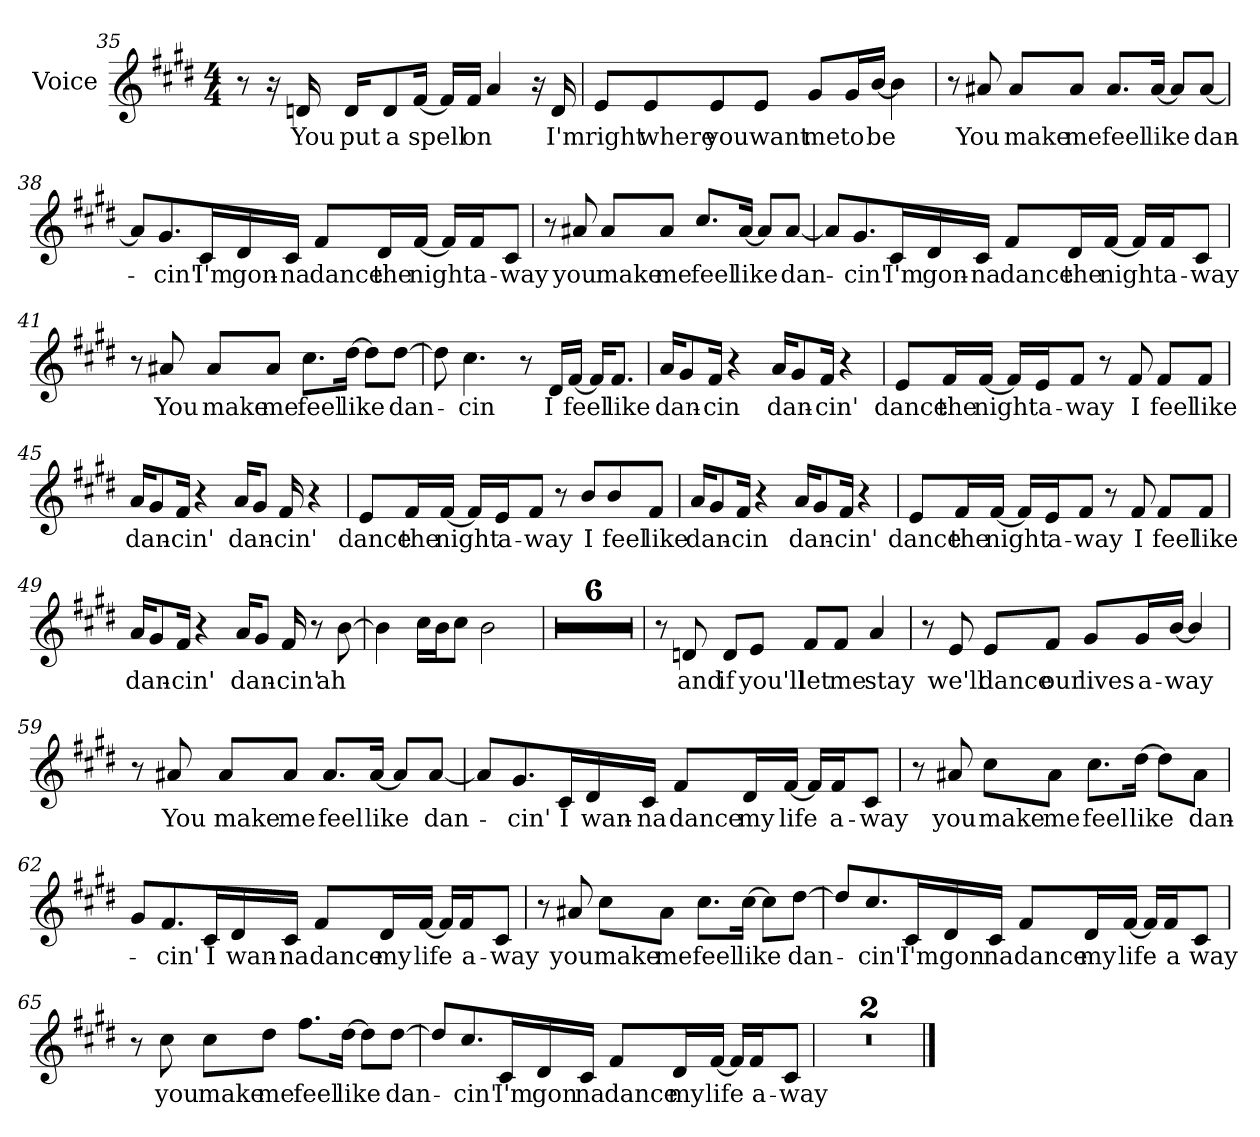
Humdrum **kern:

**kern	**text
*part1	*part1
*staff1	*staff1
*I"Voice	*
*I'Voice	*
*clefG2	*
*k[f#c#g#d#]	*
*M4/4	*
=35	=35
8r	.
16r	.
!	!LO:LY:b
16dn/	You
!	!LO:LY:b
16d/KL	put
!	!LO:LY:b
8d/	a
!	!LO:LY:b
[16f#/Jk	spell
16f#/LL]	.
!	!LO:LY:b
16f#/JJ	on
4a/	.
16r	.
!	!LO:LY:b
16d/	I'm
!!LO:LB:g=z
=36	=36
!	!LO:LY:b
8e/L	right
!	!LO:LY:b
8e/	where
!	!LO:LY:b
8e/	you
!	!LO:LY:b
8e/J	want
!	!LO:LY:b
8g#/L	me
!	!LO:LY:b
16g#/L	to
!	!LO:LY:b
[16b/JJ	be
4b\]	.
=37	=37
8r	.
!	!LO:LY:b
8a#X/	You
!	!LO:LY:b
8a#/L	make
!	!LO:LY:b
8a#/J	me
!	!LO:LY:b
8.a#/L	feel
!	!LO:LY:b
[16a#/Jk	like
8a#/L]	.
!	!LO:LY:b
[8a#/J	dan-
!!LO:PB:g=z
=38	=38
8a#/L]	.
!	!LO:LY:b
8.g#/	-cin'
!	!LO:LY:b
16c#/L	I'm
!	!LO:LY:b
16d#/	gon-
!	!LO:LY:b
16c#/JJ	-na
!	!LO:LY:b
8f#/L	dance
!	!LO:LY:b
16d#/L	the
!	!LO:LY:b
[16f#/JJ	night
16f#/LL]	.
!	!LO:LY:b
16f#/J	a-
!	!LO:LY:b
8c#/J	-way
!!LO:LB:g=z
=39	=39
8r	.
!	!LO:LY:b
8a#X/	you
!	!LO:LY:b
8a#/L	make
!	!LO:LY:b
8a#/J	me
!	!LO:LY:b
8.cc#/L	feel
!	!LO:LY:b
[16a#/Jk	like
8a#/L]	.
!	!LO:LY:b
[8a#/J	dan-
!!LO:LB:g=z
=40	=40
8a#/L]	.
!	!LO:LY:b
8.g#/	-cin'
!	!LO:LY:b
16c#/L	I'm
!	!LO:LY:b
16d#/	gon-
!	!LO:LY:b
16c#/JJ	-na
!	!LO:LY:b
8f#/L	dance
!	!LO:LY:b
16d#/L	the
!	!LO:LY:b
[16f#/JJ	night
16f#/LL]	.
!	!LO:LY:b
16f#/J	a-
!	!LO:LY:b
8c#/J	-way
!!LO:PB:g=z
=41	=41
8r	.
!	!LO:LY:b
8a#X/	You
!	!LO:LY:b
8a#/L	make
!	!LO:LY:b
8a#/J	me
!	!LO:LY:b
8.cc#\L	feel
!	!LO:LY:b
[16dd#\Jk	like
8dd#\L]	.
!	!LO:LY:b
[8dd#\J	dan-
=42	=42
8dd#\]	.
!	!LO:LY:b
4.cc#\	-cin
8r	.
!	!LO:LY:b
16d#/LL	I
!	!LO:LY:b
[16f#/JJ	feel
16f#/KL]	.
!	!LO:LY:b
8.f#/J	like
=43	=43
!	!LO:LY:b
16a/KL	dan-
8g#/	.
!	!LO:LY:b
16f#/Jk	-cin
4r	.
!	!LO:LY:b
16a/KL	dan-
8g#/	.
!	!LO:LY:b
16f#/Jk	-cin'
4r	.
!!LO:LB:g=z
=44	=44
!	!LO:LY:b
8e/L	dance
!	!LO:LY:b
16f#/L	the
!	!LO:LY:b
[16f#/JJ	night
16f#/LL]	.
!	!LO:LY:b
16e/J	a-
!	!LO:LY:b
8f#/J	-way
8r	.
!	!LO:LY:b
8f#/	I
!	!LO:LY:b
8f#/L	feel
!	!LO:LY:b
8f#/J	like
!!LO:LB:g=z
=45	=45
!	!LO:LY:b
16a/KL	dan-
8g#/	.
!	!LO:LY:b
16f#/Jk	-cin'
4r	.
!	!LO:LY:b
16a/KL	dan-
8g#/J	.
!	!LO:LY:b
16f#/	-cin'
4r	.
=46	=46
!	!LO:LY:b
8e/L	dance
!	!LO:LY:b
16f#/L	the
!	!LO:LY:b
[16f#/JJ	night
16f#/LL]	.
!	!LO:LY:b
16e/J	a-
!	!LO:LY:b
8f#/J	-way
8r	.
!	!LO:LY:b
8b/L	I
!	!LO:LY:b
8b/	feel
!	!LO:LY:b
8f#/J	like
!!LO:LB:g=z
=47	=47
!	!LO:LY:b
16a/KL	dan-
8g#/	.
!	!LO:LY:b
16f#/Jk	-cin
4r	.
!	!LO:LY:b
16a/KL	dan-
8g#/	.
!	!LO:LY:b
16f#/Jk	-cin'
4r	.
=48	=48
!	!LO:LY:b
8e/L	dance
!	!LO:LY:b
16f#/L	the
!	!LO:LY:b
[16f#/JJ	night
16f#/LL]	.
!	!LO:LY:b
16e/J	a-
!	!LO:LY:b
8f#/J	-way
8r	.
!	!LO:LY:b
8f#/	I
!	!LO:LY:b
8f#/L	feel
!	!LO:LY:b
8f#/J	like
!!LO:LB:g=z
=49	=49
!	!LO:LY:b
16a/KL	dan-
8g#/	.
!	!LO:LY:b
16f#/Jk	-cin'
4r	.
!	!LO:LY:b
16a/KL	dan-
8g#/J	.
!	!LO:LY:b
16f#/	-cin'
8r	.
!	!LO:LY:b
[8b\	ah
=50	=50
4b\]	.
16cc#\LL	.
16b\J	.
8cc#\J	.
2b\	.
=51	=51
1r	.
!!LO:LB:g=z
=52	=52
1r	.
=53	=53
1r	.
=54	=54
1r	.
=55	=55
1r	.
=56	=56
1r	.
=57	=57
8r	.
!	!LO:LY:b
8dn/	and
!	!LO:LY:b
8d/L	if
!	!LO:LY:b
8e/J	you'll
!	!LO:LY:b
8f#/L	let
!	!LO:LY:b
8f#/J	me
!	!LO:LY:b
4a/	stay
!!LO:LB:g=z
=58	=58
8r	.
!	!LO:LY:b
8e/	we'll
!	!LO:LY:b
8e/L	dance
!	!LO:LY:b
8f#/J	our
!	!LO:LY:b
8g#/L	lives
!	!LO:LY:b
16g#/L	a-
!	!LO:LY:b
[16b/JJ	-way
4b/]	.
=59	=59
8r	.
!	!LO:LY:b
8a#X/	You
!	!LO:LY:b
8a#/L	make
!	!LO:LY:b
8a#/J	me
!	!LO:LY:b
8.a#/L	feel
!	!LO:LY:b
[16a#/Jk	like
8a#/L]	.
!	!LO:LY:b
[8a#/J	dan-
!!LO:LB:g=z
=60	=60
8a#/L]	.
!	!LO:LY:b
8.g#/	-cin'
!	!LO:LY:b
16c#/L	I
!	!LO:LY:b
16d#/	wan-
!	!LO:LY:b
16c#/JJ	-na
!	!LO:LY:b
8f#/L	dance
!	!LO:LY:b
16d#/L	my
!	!LO:LY:b
[16f#/JJ	life
16f#/LL]	.
!	!LO:LY:b
16f#/J	a-
!	!LO:LY:b
8c#/J	-way
!!LO:LB:g=z
=61	=61
8r	.
!	!LO:LY:b
8a#X/	you
!	!LO:LY:b
8cc#\L	make
!	!LO:LY:b
8a#\J	me
!	!LO:LY:b
8.cc#\L	feel
!	!LO:LY:b
[16dd#\Jk	like
8dd#\L]	.
!	!LO:LY:b
8a#\J	dan-
!!LO:PB:g=z
=62	=62
8g#/L	.
!	!LO:LY:b
8.f#/	-cin'
!	!LO:LY:b
16c#/L	I
!	!LO:LY:b
16d#/	wan-
!	!LO:LY:b
16c#/JJ	-na
!	!LO:LY:b
8f#/L	dance
!	!LO:LY:b
16d#/L	my
!	!LO:LY:b
[16f#/JJ	life
16f#/LL]	.
!	!LO:LY:b
16f#/J	a-
!	!LO:LY:b
8c#/J	-way
!!LO:LB:g=z
=63	=63
8r	.
!	!LO:LY:b
8a#X/	you
!	!LO:LY:b
8cc#\L	make
!	!LO:LY:b
8a#\J	me
!	!LO:LY:b
8.cc#\L	feel
!	!LO:LY:b
[16cc#\Jk	like
8cc#\L]	.
!	!LO:LY:b
[8dd#\J	dan-
!!LO:LB:g=z
=64	=64
8dd#/L]	.
!	!LO:LY:b
8.cc#/	-cin'
!	!LO:LY:b
16c#/L	I'm
!	!LO:LY:b
16d#/	gon
!	!LO:LY:b
16c#/JJ	na
!	!LO:LY:b
8f#/L	dance
!	!LO:LY:b
16d#/L	my
!	!LO:LY:b
[16f#/JJ	life
16f#/LL]	.
!	!LO:LY:b
16f#/J	a
!	!LO:LY:b
8c#/J	way
!!LO:LB:g=z
=65	=65
8r	.
!	!LO:LY:b
8cc#\	you
!	!LO:LY:b
8cc#\L	make
!	!LO:LY:b
8dd#\J	me
!	!LO:LY:b
8.ff#\L	feel
!	!LO:LY:b
[16dd#\Jk	like
8dd#\L]	.
!	!LO:LY:b
[8dd#\J	dan-
!!LO:LB:g=z
=66	=66
8dd#/L]	.
!	!LO:LY:b
8.cc#/	-cin'
!	!LO:LY:b
16c#/L	I'm
!	!LO:LY:b
16d#/	gon
!	!LO:LY:b
16c#/JJ	na
!	!LO:LY:b
8f#/L	dance
!	!LO:LY:b
16d#/L	my
!	!LO:LY:b
[16f#/JJ	life
16f#/LL]	.
!	!LO:LY:b
16f#/J	a-
!	!LO:LY:b
8c#/J	-way
=67	=67
1r	.
=68	=68
1r	.
==	==
*-	*-
